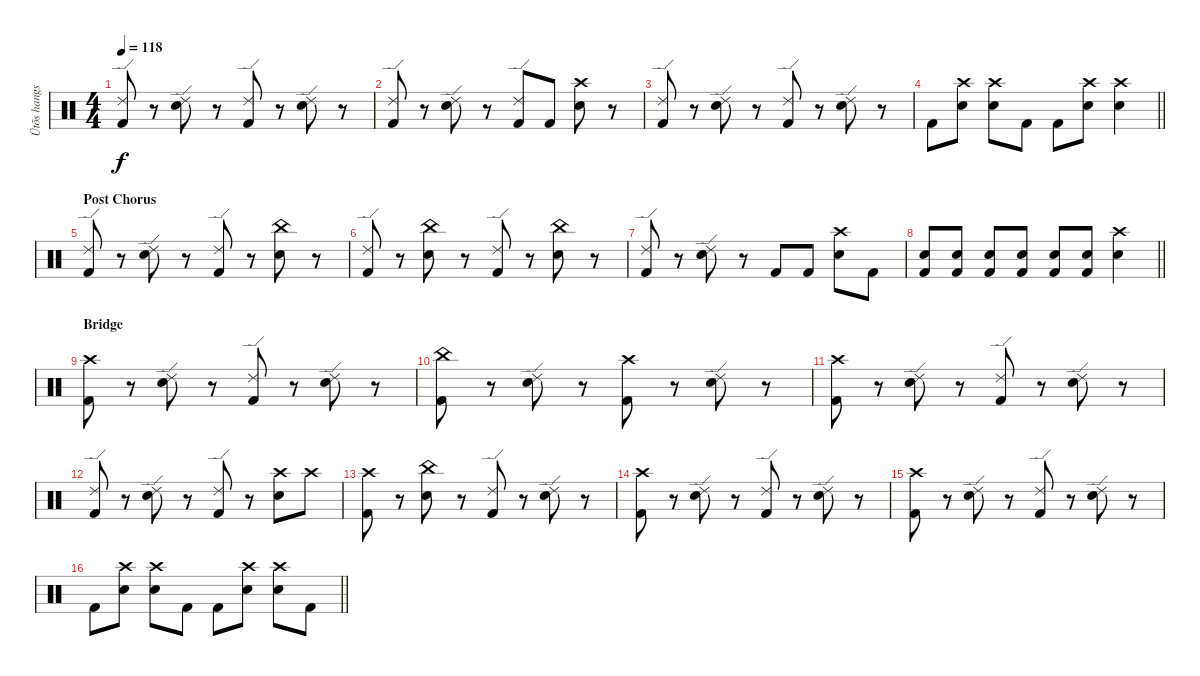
\track ("Ütõs hangszer" "Ütõs hangs") {instrument percussion}
\staff {score}
\articulation defaults
\ts (4 4)
\tempo 118
\clef neutral
\ks c
("Ride (edge) 2" "Kick (hit) 2").8{dy f} r.8 ("Ride (edge) 2" "Electric Snare (hit)").8 r.8 ("Ride (edge) 2" "Kick (hit) 2").8 r.8 ("Ride (edge) 2" "Electric Snare (hit)").8 r.8 |
("Ride (edge) 2" "Kick (hit) 2").8 r.8 ("Ride (edge) 2" "Electric Snare (hit)").8 r.8 ("Ride (edge) 2" "Kick (hit) 2").8 "Kick (hit) 2".8 ("Crash high (hit)" "Electric Snare (hit)").8 r.8 |
("Ride (edge) 2" "Kick (hit) 2").8 r.8 ("Ride (edge) 2" "Electric Snare (hit)").8 r.8 ("Ride (edge) 2" "Kick (hit) 2").8 r.8 ("Ride (edge) 2" "Electric Snare (hit)").8 r.8 |
\barLineRight lightlight "Kick (hit) 2".8
("Crash high (hit)" "Electric Snare (hit)").8 ("Crash high (hit)" "Electric Snare (hit)").8 "Kick (hit) 2".8 "Kick (hit) 2".8 ("Crash high (hit)" "Electric Snare (hit)").8 ("Crash high (hit)" "Electric Snare (hit)").4 |
\section ("" "Post Chorus")
("Ride (edge) 2" "Kick (hit) 2").8 r.8 ("Ride (edge) 2" "Electric Snare (hit)").8 r.8 ("Ride (edge) 2" "Kick (hit) 2").8 r.8 ("China (hit)" "Electric Snare (hit)").8 r.8 |
("Ride (edge) 2" "Kick (hit) 2").8 r.8 ("China (hit)" "Electric Snare (hit)").8 r.8 ("Ride (edge) 2" "Kick (hit) 2").8 r.8 ("China (hit)" "Electric Snare (hit)").8 r.8 |
("Ride (edge) 2" "Kick (hit) 2").8 r.8 ("Ride (edge) 2" "Electric Snare (hit)").8 r.8 "Kick (hit) 2".8 "Kick (hit) 2".8 ("Crash high (hit)" "Electric Snare (hit)").8 "Kick (hit) 2".8 |
\barLineRight lightlight
("Electric Snare (hit)" "Kick (hit) 2").8 ("Electric Snare (hit)" "Kick (hit) 2").8 ("Electric Snare (hit)" "Kick (hit) 2").8 ("Electric Snare (hit)" "Kick (hit) 2").8 ("Electric Snare (hit)" "Kick (hit) 2").8 ("Electric Snare (hit)" "Kick (hit) 2").8 ("Crash high (hit)" "Electric Snare (hit)").4 |
\section ("" "Bridge")
("Crash high (hit)" "Kick (hit) 2").8 r.8 ("Ride (edge) 2" "Electric Snare (hit)").8 r.8 ("Ride (edge) 2" "Kick (hit) 2").8 r.8 ("Ride (edge) 2" "Electric Snare (hit)").8 r.8 |
("China (hit)" "Kick (hit) 2").8 r.8 ("Ride (edge) 2" "Electric Snare (hit)").8 r.8 ("Crash high (hit)" "Kick (hit) 2").8 r.8 ("Ride (edge) 2" "Electric Snare (hit)").8 r.8 |
("Crash high (hit)" "Kick (hit) 2").8 r.8 ("Ride (edge) 2" "Electric Snare (hit)").8 r.8 ("Ride (edge) 2" "Kick (hit) 2").8 r.8 ("Ride (edge) 2" "Electric Snare (hit)").8 r.8 |
("Ride (edge) 2" "Kick (hit) 2").8 r.8 ("Ride (edge) 2" "Electric Snare (hit)").8 r.8 ("Ride (edge) 2" "Kick (hit) 2").8 r.8 ("Crash high (hit)" "Electric Snare (hit)").8 "Crash high (hit)".8 |
("Crash high (hit)" "Kick (hit) 2").8 r.8 ("China (hit)" "Electric Snare (hit)").8 r.8 ("Ride (edge) 2" "Kick (hit) 2").8 r.8 ("Ride (edge) 2" "Electric Snare (hit)").8 r.8 |
("Crash high (hit)" "Kick (hit) 2").8 r.8 ("Ride (edge) 2" "Electric Snare (hit)").8 r.8 ("Ride (edge) 2" "Kick (hit) 2").8 r.8 ("Ride (edge) 2" "Electric Snare (hit)").8 r.8 |
("Crash high (hit)" "Kick (hit) 2").8 r.8 ("Ride (edge) 2" "Electric Snare (hit)").8 r.8 ("Ride (edge) 2" "Kick (hit) 2").8 r.8 ("Ride (edge) 2" "Electric Snare (hit)").8 r.8 |
\barLineRight lightlight "Kick (hit) 2".8
("Crash high (hit)" "Electric Snare (hit)").8 ("Crash high (hit)" "Electric Snare (hit)").8 "Kick (hit) 2".8 "Kick (hit) 2".8 ("Crash high (hit)" "Electric Snare (hit)").8 ("Crash high (hit)" "Electric Snare (hit)").8 "Kick (hit) 2".8
